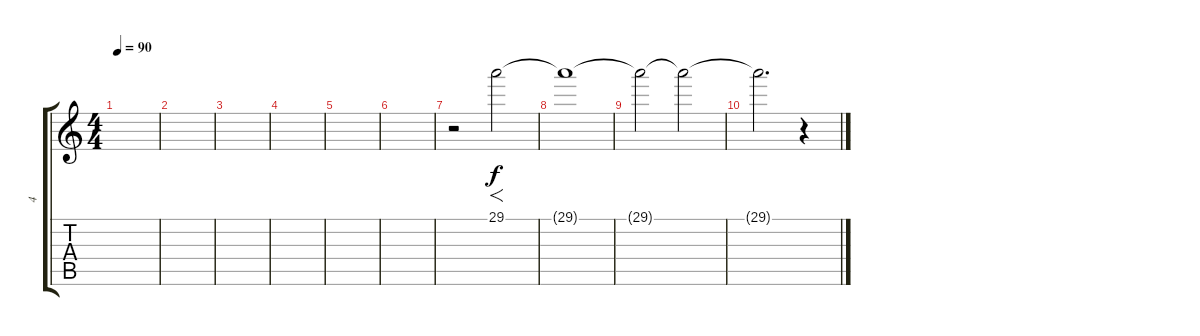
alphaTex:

\track ("4" "4") {instrument stringensemble1}
\staff {score tabs}
\tuning (E4 B3 G3 D3 A2 E2) {hide}
\ts (4 4)
\tempo 90
\clef g2
\ks c
|
|
|
|
|
|
r.2 29.1.2{f} |
29.1{t}.1 |
29.1{t}.2{volume 0} 29.1{t}.2 |
29.1{t}.2{d} r.4
